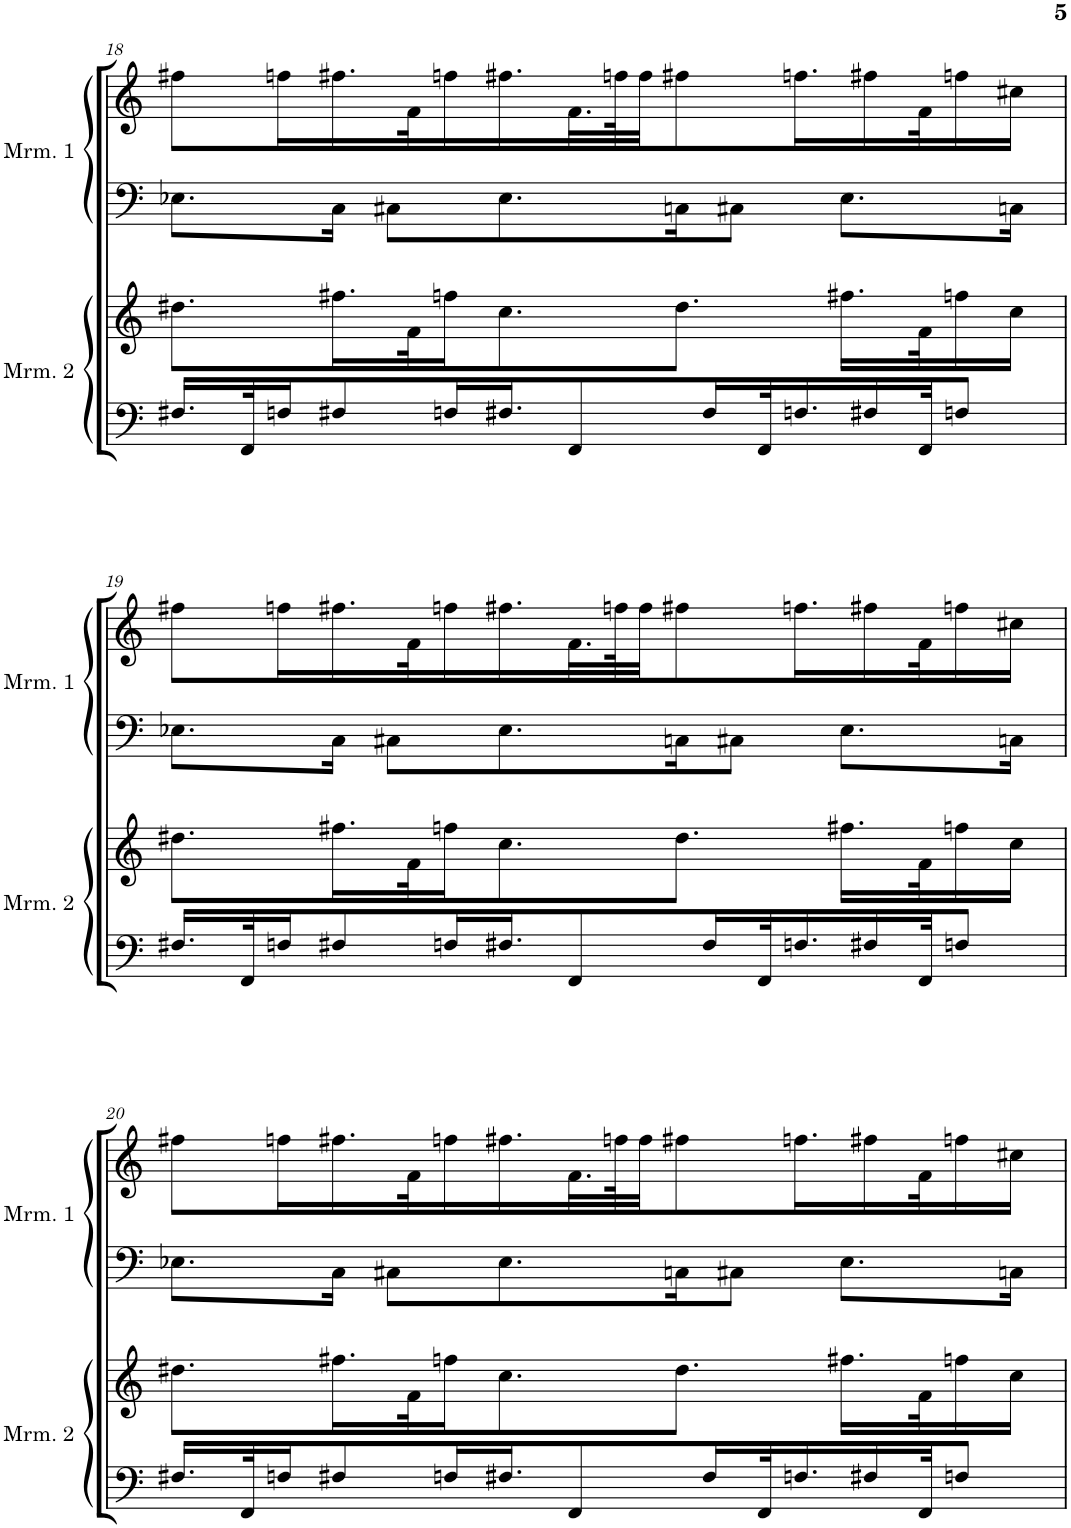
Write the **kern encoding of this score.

**kern	**kern	**kern	**kern
*part4	*part3	*part2	*part1
*staff4	*staff3	*staff2	*staff1
*I"Marimba 2	*I"Marimba 2	*I"Marimba 1	*I"Marimba 1
*I'Mrm. 2	*I'Mrm. 2	*I'Mrm. 1	*I'Mrm. 1
!!LO:PB:g=z
*clefF4	*clefG2	*clefF4	*clefG2
*k[]	*k[]	*k[]	*k[]
*M4/4	*M4/4	*M4/4	*M4/4
=18	=18	=18	=18
16.F#X/LL	8.dd#X\L	8.E-X\L	8ff#X\L
32FF/K	.	.	.
16Fn/J	.	.	16ffn\L
8F#X/	16.ff#X\L	16C\Jk	16.ff#X\
.	.	8C#X\L	.
.	32f\K	.	32f\K
16Fn/L	16ffn\J	.	16ffn\
16.F#X/J	8.cc\	8.E-\	16.ff#X\
8FF/	.	.	32.f\L
.	.	.	64ffn\K
.	.	.	32ff\JJ
.	8.dd#\J	16Cn\K	8ff#X\
16F#/L	.	.	.
.	.	8C#X\J	.
32FF/K	.	.	.
16.Fn/	.	.	16.ffn\L
.	16.ff#X\LL	8.E-\L	.
16F#X/	.	.	16ff#X\
32FF/JK	32f\K	.	32f\K
8Fn/J	16ffn\	.	16ffn\
.	16cc\JJ	16Cn\Jk	16cc#X\JJ
!!LO:LB:g=z
=19	=19	=19	=19
16.F#X/LL	8.dd#X\L	8.E-X\L	8ff#X\L
32FF/K	.	.	.
16Fn/J	.	.	16ffn\L
8F#X/	16.ff#X\L	16C\Jk	16.ff#X\
.	.	8C#X\L	.
.	32f\K	.	32f\K
16Fn/L	16ffn\J	.	16ffn\
16.F#X/J	8.cc\	8.E-\	16.ff#X\
8FF/	.	.	32.f\L
.	.	.	64ffn\K
.	.	.	32ff\JJ
.	8.dd#\J	16Cn\K	8ff#X\
16F#/L	.	.	.
.	.	8C#X\J	.
32FF/K	.	.	.
16.Fn/	.	.	16.ffn\L
.	16.ff#X\LL	8.E-\L	.
16F#X/	.	.	16ff#X\
32FF/JK	32f\K	.	32f\K
8Fn/J	16ffn\	.	16ffn\
.	16cc\JJ	16Cn\Jk	16cc#X\JJ
!!LO:LB:g=z
=20	=20	=20	=20
16.F#X/LL	8.dd#X\L	8.E-X\L	8ff#X\L
32FF/K	.	.	.
16Fn/J	.	.	16ffn\L
8F#X/	16.ff#X\L	16C\Jk	16.ff#X\
.	.	8C#X\L	.
.	32f\K	.	32f\K
16Fn/L	16ffn\J	.	16ffn\
16.F#X/J	8.cc\	8.E-\	16.ff#X\
8FF/	.	.	32.f\L
.	.	.	64ffn\K
.	.	.	32ff\JJ
.	8.dd#\J	16Cn\K	8ff#X\
16F#/L	.	.	.
.	.	8C#X\J	.
32FF/K	.	.	.
16.Fn/	.	.	16.ffn\L
.	16.ff#X\LL	8.E-\L	.
16F#X/	.	.	16ff#X\
32FF/JK	32f\K	.	32f\K
8Fn/J	16ffn\	.	16ffn\
.	16cc\JJ	16Cn\Jk	16cc#X\JJ
=	=	=	=
*-	*-	*-	*-
